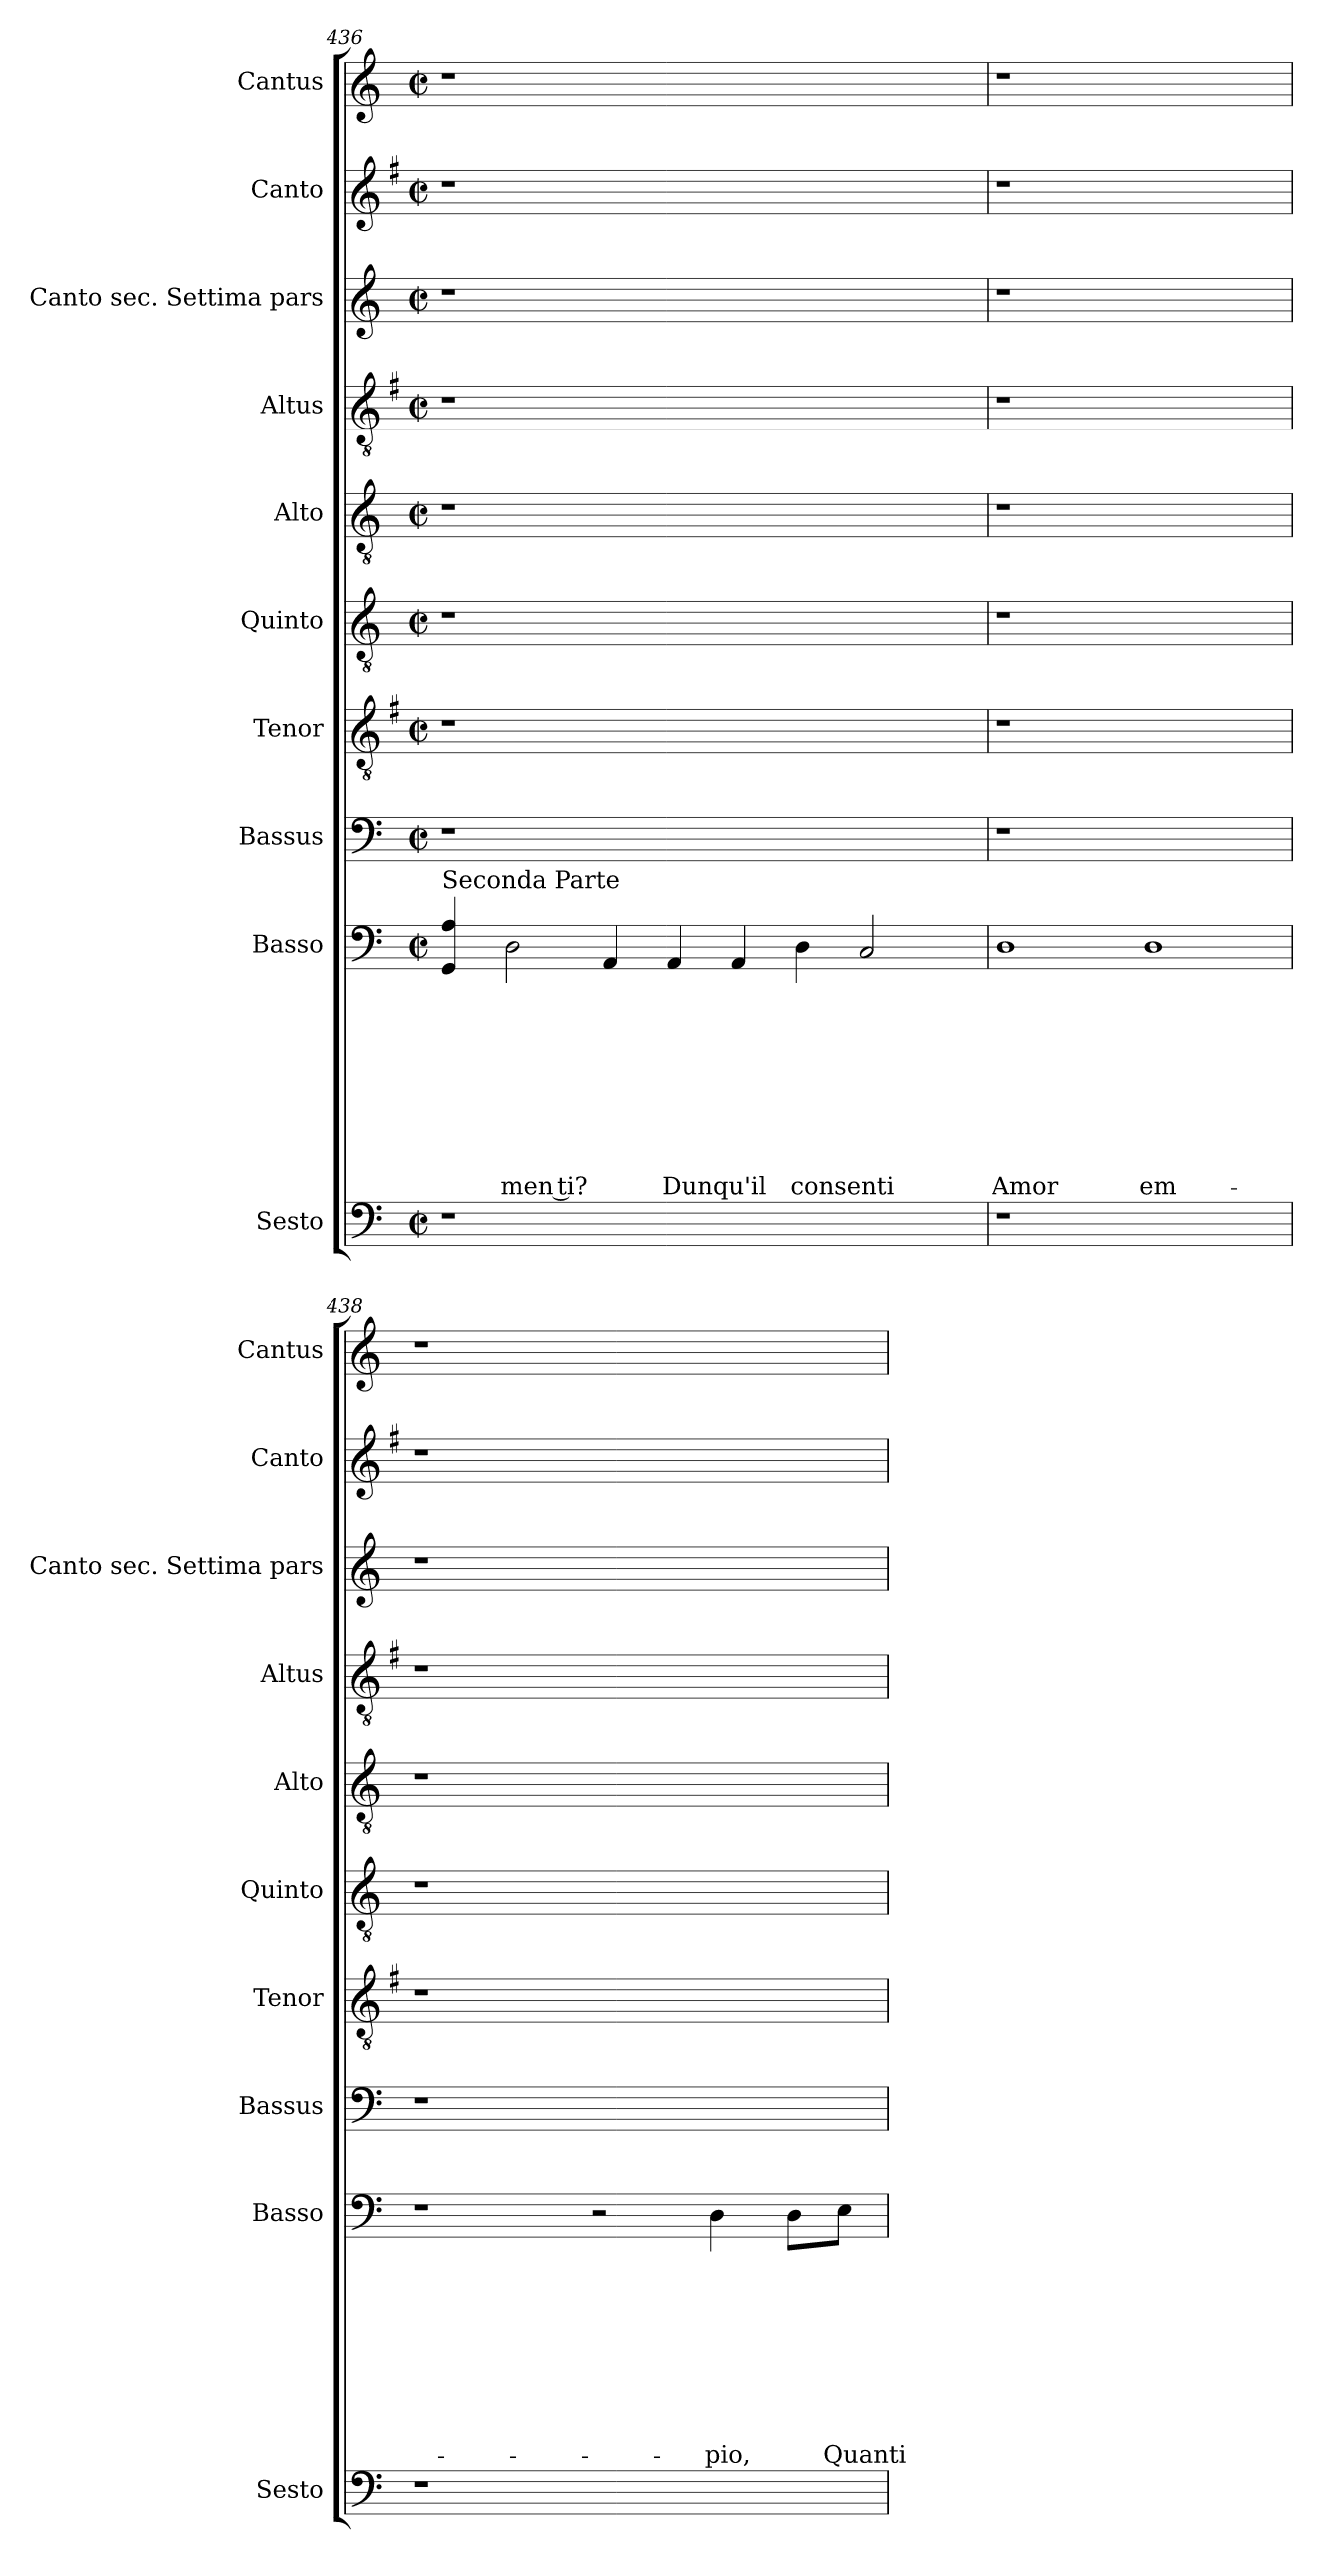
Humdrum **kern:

**kern	**kern	**text	**text	**text	**text	**text	**text	**text	**text	**text	**kern	**kern	**kern	**kern	**kern	**kern	**kern	**kern
*part10	*part9	*part9	*part9	*part9	*part9	*part9	*part9	*part9	*part9	*part9	*part8	*part7	*part6	*part5	*part4	*part3	*part2	*part1
*staff10	*staff9	*staff9	*staff9	*staff9	*staff9	*staff9	*staff9	*staff9	*staff9	*staff9	*staff8	*staff7	*staff6	*staff5	*staff4	*staff3	*staff2	*staff1
*I"Sesto	*I"Basso	*	*	*	*	*	*	*	*	*	*I"Bassus	*I"Tenor	*I"Quinto	*I"Alto	*I"Altus	*I"Canto sec. Settima pars	*I"Canto	*I"Cantus
*I'Sesto	*I'Basso	*	*	*	*	*	*	*	*	*	*I'Bassus	*I'Tenor	*I'Quinto	*I'Alto	*I'Altus	*I'Canto sec. Settima pars	*I'Canto	*I'Cantus
!!LO:LB:g=z
*clefF4	*clefF4	*	*	*	*	*	*	*	*	*	*clefF4	*clefGv2	*clefGv2	*clefGv2	*clefGv2	*clefG2	*clefG2	*clefG2
*k[]	*k[]	*	*	*	*	*	*	*	*	*	*k[]	*k[f#]	*k[]	*k[]	*k[f#]	*k[]	*k[f#]	*k[]
*C:	*C:	*	*	*	*	*	*	*	*	*	*C:	*G:	*C:	*C:	*G:	*C:	*G:	*C:
*M2/2	*M2/2	*	*	*	*	*	*	*	*	*	*M2/2	*M2/2	*M2/2	*M2/2	*M2/2	*M2/2	*M2/2	*M2/2
*met(c|)	*met(c|)	*	*	*	*	*	*	*	*	*	*met(c|)	*met(c|)	*met(c|)	*met(c|)	*met(c|)	*met(c|)	*met(c|)	*met(c|)
=436	=436	=436	=436	=436	=436	=436	=436	=436	=436	=436	=436	=436	=436	=436	=436	=436	=436	=436
!	!LO:TX:a:t=Seconda Parte	!	!	!	!	!	!	!	!	!	!	!	!	!	!	!	!	!
1r	4GG/ 4A/	.	.	.	.	.	.	.	.	.	1r	1r	1r	1r	1r	1r	1r	1r
!	!	!	!	!	!	!	!	!	!	!LO:LY:b	!	!	!	!	!	!	!	!
.	2D\	.	.	.	.	.	.	.	.	men ti?	.	.	.	.	.	.	.	.
.	4AA/	.	.	.	.	.	.	.	.	.	.	.	.	.	.	.	.	.
!	!	!	!	!	!	!	!	!	!	!LO:LY:b	!	!	!	!	!	!	!	!
1ryy	4AA/	.	.	.	.	.	.	.	.	Dunqu'il	1ryy	1ryy	1ryy	1ryy	1ryy	1ryy	1ryy	1ryy
.	4AA/	.	.	.	.	.	.	.	.	.	.	.	.	.	.	.	.	.
!	!	!	!	!	!	!	!	!	!	!LO:LY:b	!	!	!	!	!	!	!	!
.	4D\	.	.	.	.	.	.	.	.	consenti	.	.	.	.	.	.	.	.
.	2C/	.	.	.	.	.	.	.	.	.	.	.	.	.	.	.	.	.
4ryy	.	.	.	.	.	.	.	.	.	.	4ryy	4ryy	4ryy	4ryy	4ryy	4ryy	4ryy	4ryy
=437	=437	=437	=437	=437	=437	=437	=437	=437	=437	=437	=437	=437	=437	=437	=437	=437	=437	=437
!	!	!	!	!	!	!	!	!	!	!LO:LY:b	!	!	!	!	!	!	!	!
1r	1D	.	.	.	.	.	.	.	.	Amor	1r	1r	1r	1r	1r	1r	1r	1r
!	!	!	!	!	!	!	!	!	!	!LO:LY:b	!	!	!	!	!	!	!	!
1ryy	1D	.	.	.	.	.	.	.	.	em-	1ryy	1ryy	1ryy	1ryy	1ryy	1ryy	1ryy	1ryy
=438	=438	=438	=438	=438	=438	=438	=438	=438	=438	=438	=438	=438	=438	=438	=438	=438	=438	=438
1r	1r	.	.	.	.	.	.	.	.	.	1r	1r	1r	1r	1r	1r	1r	1r
1ryy	2r	.	.	.	.	.	.	.	.	.	1ryy	1ryy	1ryy	1ryy	1ryy	1ryy	1ryy	1ryy
!	!	!	!	!	!	!	!	!	!	!LO:LY:b	!	!	!	!	!	!	!	!
.	4D\	.	.	.	.	.	.	.	.	-pio,	.	.	.	.	.	.	.	.
.	8D\L	.	.	.	.	.	.	.	.	.	.	.	.	.	.	.	.	.
!	!	!	!	!	!	!	!	!	!	!LO:LY:b	!	!	!	!	!	!	!	!
.	8E\J	.	.	.	.	.	.	.	.	Quanti	.	.	.	.	.	.	.	.
=	=	=	=	=	=	=	=	=	=	=	=	=	=	=	=	=	=	=
*-	*-	*-	*-	*-	*-	*-	*-	*-	*-	*-	*-	*-	*-	*-	*-	*-	*-	*-
